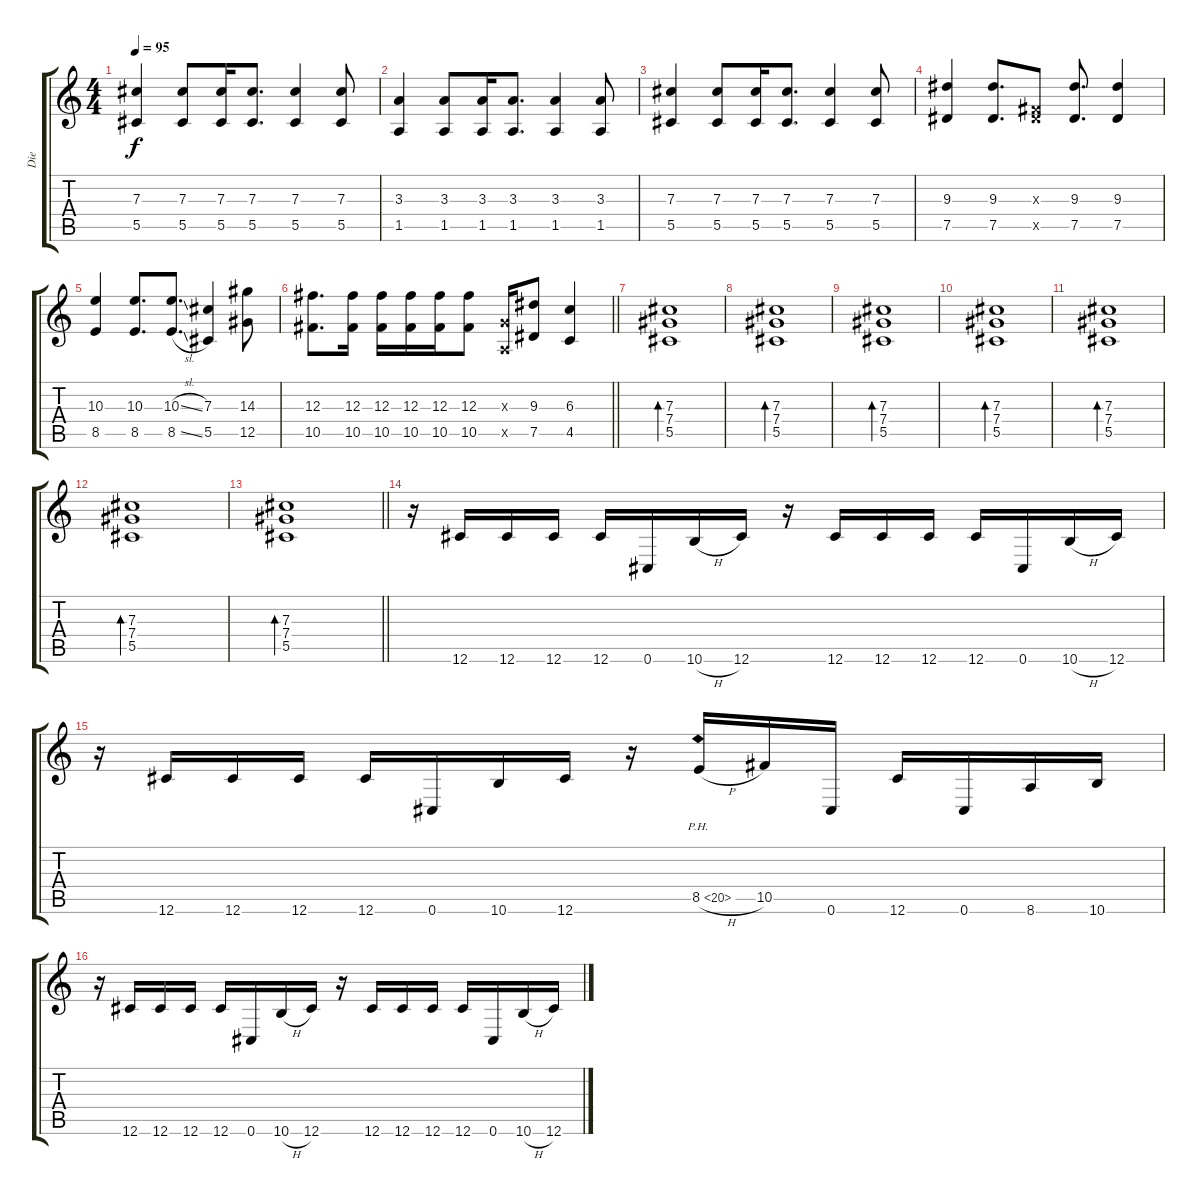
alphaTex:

\track ("Die" "Die") {instrument distortionguitar}
\staff {score tabs}
\tuning (Eb4 Bb3 Gb3 Db3 Ab2 Db2) {hide}
\ts (4 4)
\tempo 95
\clef g2
\ks c
(7.3 5.5).4{dy f} (7.3 5.5).8 (7.3 5.5).16 (7.3 5.5).8{d} (7.3 5.5).4 (7.3 5.5).8 |
(3.3 1.5).4 (3.3 1.5).8 (3.3 1.5).16 (3.3 1.5).8{d} (3.3 1.5).4 (3.3 1.5).8 |
(7.3 5.5).4 (7.3 5.5).8 (7.3 5.5).16 (7.3 5.5).8{d} (7.3 5.5).4 (7.3 5.5).8 |
(9.3 7.5).4 (9.3 7.5).8{d} (0.3{x} 7.5{x}).8 (9.3 7.5).8{d} (9.3 7.5).4 |
(10.3 8.5).4 (10.3 8.5).8{d} (10.3{sl} 8.5{sl}).8{d} (7.3 5.5).4 (14.3 12.5).8 |
\barLineRight lightlight
(12.3 10.5).8{d} (12.3 10.5).16 (12.3 10.5).16 (12.3 10.5).16 (12.3 10.5).16 (12.3 10.5).8 (1.3{x} 1.5{x}).16 (9.3 7.5).8 (6.3 4.5).4 |
(7.3 7.4 5.5).1{bd 240 instrument electricguitarjazz} |
(7.3 7.4 5.5).1{bd 240} |
(7.3 7.4 5.5).1{bd 120} |
(7.3 7.4 5.5).1{bd 120} |
(7.3 7.4 5.5).1{bd 120 volume 4} |
(7.3 7.4 5.5).1{bd 120} |
\barLineRight lightlight
(7.3 7.4 5.5).1{bd 120} |
r.16{volume 16 instrument distortionguitar} 12.6.16 12.6.16 12.6.16 12.6.16 0.6.16 10.6{h}.16 12.6.16 r.16 12.6.16 12.6.16 12.6.16 12.6.16 0.6.16 10.6{h}.16 12.6.16 |
r.16 12.6.16 12.6.16 12.6.16 12.6.16 0.6.16 10.6.16 12.6.16 r.16 8.5{ph 12 h}.16 10.5.16 0.6.16 12.6.16 0.6.16 8.6.16 10.6.16 |
r.16 12.6.16 12.6.16 12.6.16 12.6.16 0.6.16 10.6{h}.16 12.6.16 r.16 12.6.16 12.6.16 12.6.16 12.6.16 0.6.16 10.6{h}.16 12.6.16
